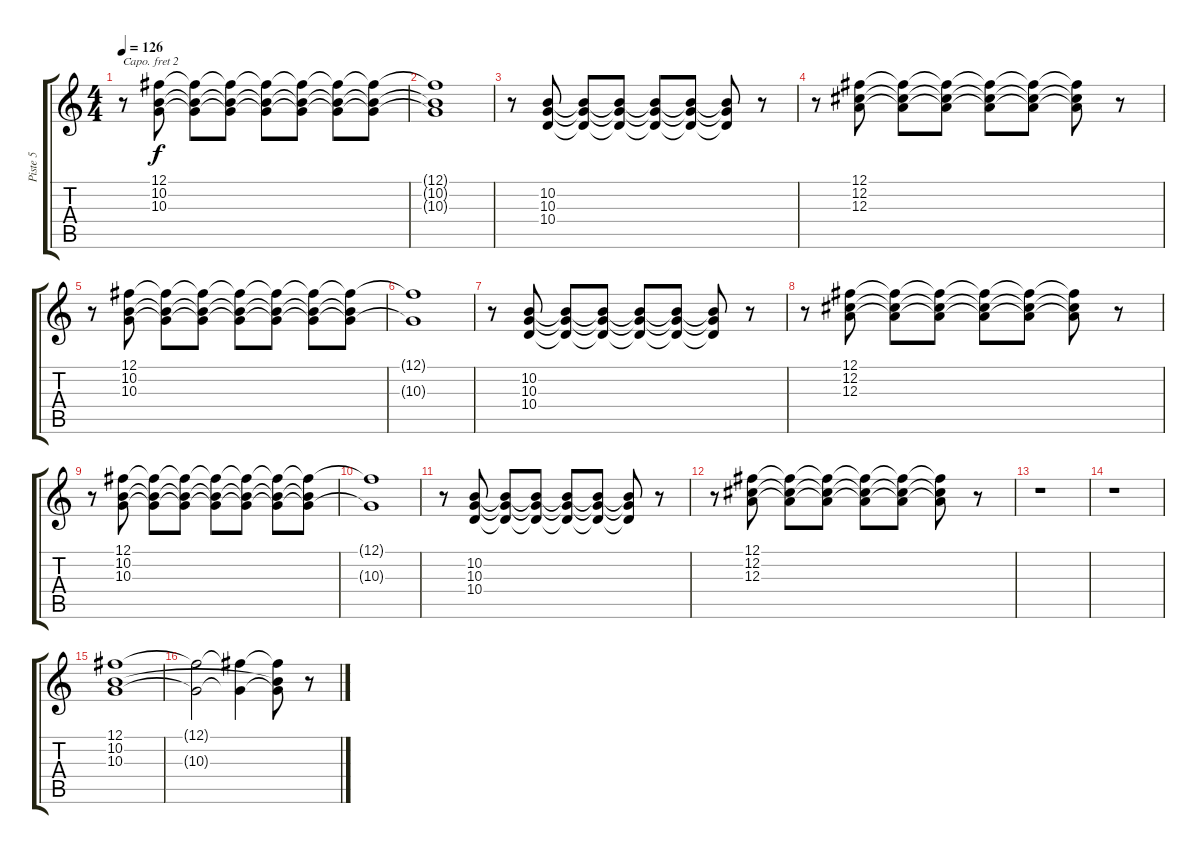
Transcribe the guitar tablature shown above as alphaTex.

\track ("Piste 5" "Piste 5") {instrument blownbottle}
\staff {score tabs}
\capo 2
\tuning (E4 B3 G3 D3 A2 E2) {hide}
\ts (4 4)
\tempo 126
\clef g2
\ks c
r.8{dy f volume 0} (12.1 10.2 10.3).8{volume 5} (12.1{t} 10.2{t} 10.3{t}).8 (12.1{t} 10.2{t} 10.3{t}).8{volume 14} (12.1{t} 10.2{t} 10.3{t}).8 (12.1{t} 10.2{t} 10.3{t}).8 (12.1{t} 10.2{t} 10.3{t}).8 (12.1{t} 10.2{t} 10.3{t}).8 |
(12.1{t} 10.2{t} 10.3{t}).1 |
r.8{volume 0} (10.2 10.3 10.4).8{volume 5} (10.2{t} 10.3{t} 10.4{t}).8 (10.2{t} 10.3{t} 10.4{t}).8{volume 14} (10.2{t} 10.3{t} 10.4{t}).8 (10.2{t} 10.3{t} 10.4{t}).8 (10.2{t} 10.3{t} 10.4{t}).8 r.8{volume 0} |
r.8{volume 0} (12.1 12.2 12.3).8{volume 5} (12.1{t} 12.2{t} 12.3{t}).8 (12.1{t} 12.2{t} 12.3{t}).8{volume 15} (12.1{t} 12.2{t} 12.3{t}).8 (12.1{t} 12.2{t} 12.3{t}).8 (12.1{t} 12.2{t} 12.3{t}).8 r.8 |
r.8{volume 0} (12.1 10.2 10.3).8{volume 5} (12.1{t} 10.2{t} 10.3{t}).8 (12.1{t} 10.2{t} 10.3{t}).8{volume 14} (12.1{t} 10.2{t} 10.3{t}).8 (12.1{t} 10.2{t} 10.3{t}).8 (12.1{t} 10.2{t} 10.3{t}).8 (12.1{t} 10.2{t} 10.3{t}).8 |
(12.1{t} 10.3{t}).1 |
r.8{volume 0} (10.2 10.3 10.4).8{volume 5} (10.2{t} 10.3{t} 10.4{t}).8 (10.2{t} 10.3{t} 10.4{t}).8{volume 14} (10.2{t} 10.3{t} 10.4{t}).8 (10.2{t} 10.3{t} 10.4{t}).8 (10.2{t} 10.3{t} 10.4{t}).8 r.8{volume 0} |
r.8{volume 0} (12.1 12.2 12.3).8{volume 5} (12.1{t} 12.2{t} 12.3{t}).8 (12.1{t} 12.2{t} 12.3{t}).8{volume 15} (12.1{t} 12.2{t} 12.3{t}).8 (12.1{t} 12.2{t} 12.3{t}).8 (12.1{t} 12.2{t} 12.3{t}).8 r.8 |
r.8{volume 0} (12.1 10.2 10.3).8{volume 5} (12.1{t} 10.2{t} 10.3{t}).8 (12.1{t} 10.2{t} 10.3{t}).8{volume 14} (12.1{t} 10.2{t} 10.3{t}).8 (12.1{t} 10.2{t} 10.3{t}).8 (12.1{t} 10.2{t} 10.3{t}).8 (12.1{t} 10.2{t} 10.3{t}).8 |
(12.1{t} 10.3{t}).1 |
r.8{volume 0} (10.2 10.3 10.4).8{volume 5} (10.2{t} 10.3{t} 10.4{t}).8 (10.2{t} 10.3{t} 10.4{t}).8{volume 14} (10.2{t} 10.3{t} 10.4{t}).8 (10.2{t} 10.3{t} 10.4{t}).8 (10.2{t} 10.3{t} 10.4{t}).8 r.8{volume 0} |
r.8{volume 0} (12.1 12.2 12.3).8{volume 5} (12.1{t} 12.2{t} 12.3{t}).8 (12.1{t} 12.2{t} 12.3{t}).8{volume 15} (12.1{t} 12.2{t} 12.3{t}).8 (12.1{t} 12.2{t} 12.3{t}).8 (12.1{t} 12.2{t} 12.3{t}).8 r.8 |
r.1 |
r.1{volume 0} |
(12.1 10.2 10.3).1{volume 10 instrument fx4atmosphere} |
(12.1{t} 10.3{t}).2 (12.1{t} 10.3{t}).4 (12.1{t} 10.2{t} 10.3{t}).8 r.8
